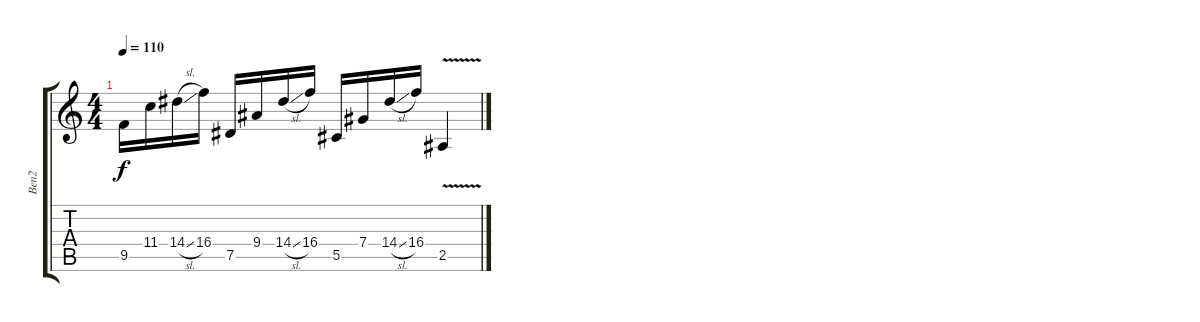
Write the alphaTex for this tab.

\track ("Ben2" "Ben2") {instrument overdrivenguitar}
\staff {score tabs}
\tuning (Eb4 Bb3 Gb3 Db3 Ab2 Eb2) {hide}
\ts (4 4)
\tempo 110
\clef g2
\ks c
9.5.16{dy f} 11.4.16 14.4{sl}.16 16.4.16 7.5.16 9.4.16 14.4{sl}.16 16.4.16 5.5.16 7.4.16 14.4{sl}.16 16.4.16 2.5{v}.4
